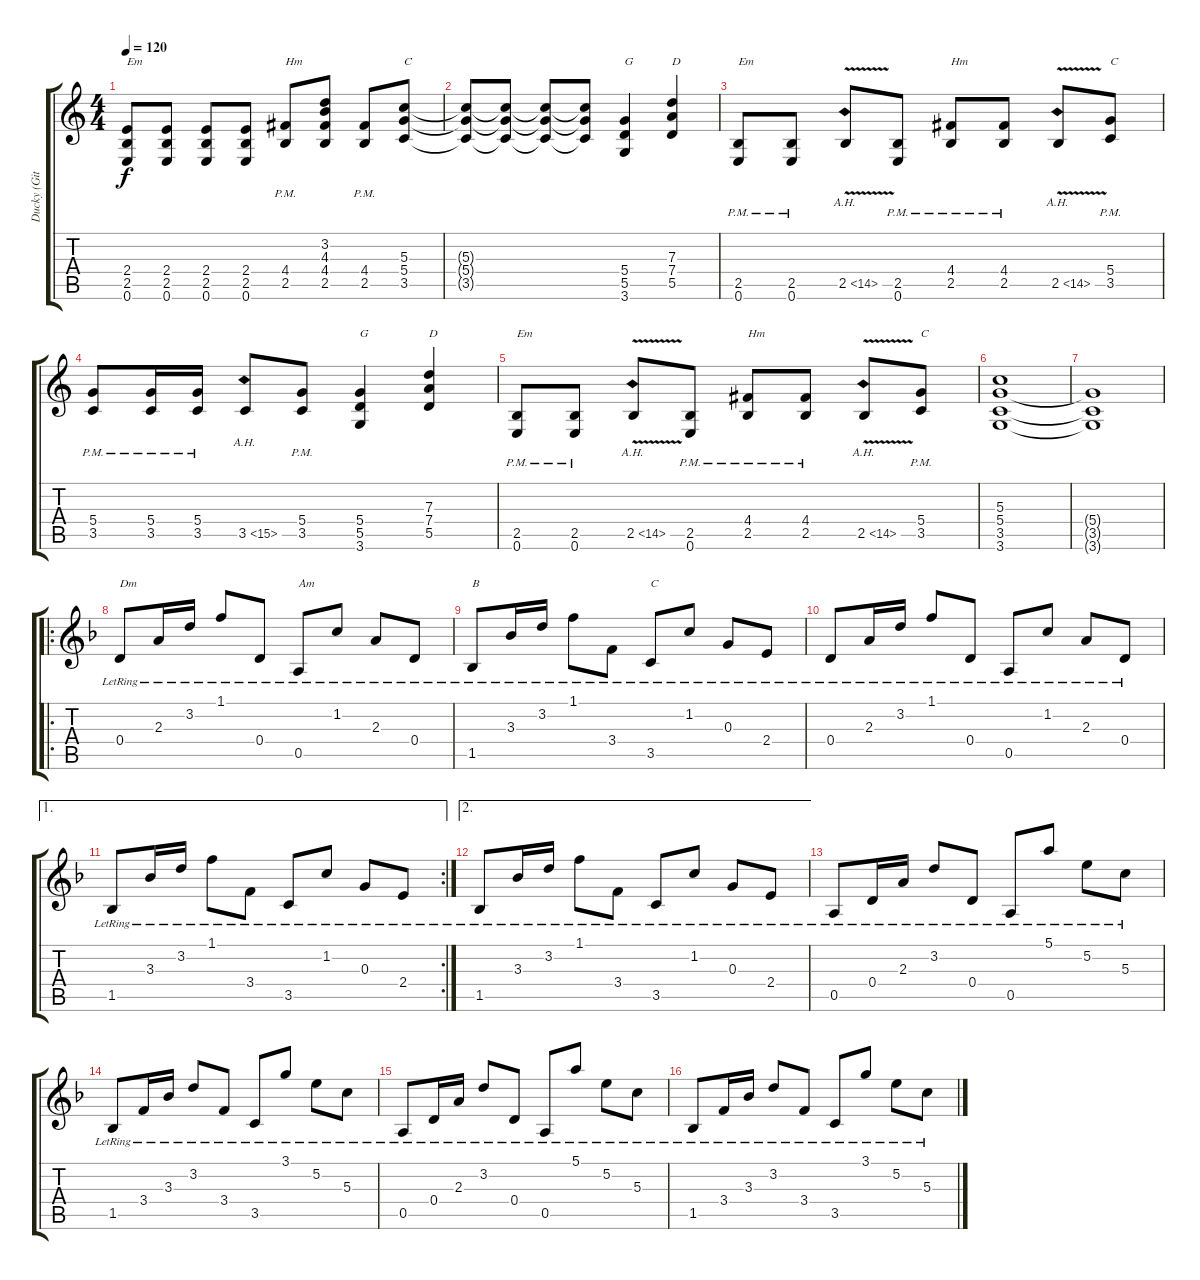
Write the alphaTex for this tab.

\track ("Ducky (Gitarre)" "Ducky (Git") {instrument acousticguitarsteel}
\staff {score tabs}
\tuning (E4 B3 G3 D3 A2 E2) {hide}
\ts (4 4)
\tempo 120
\clef g2
\ks c
(2.4 2.5 0.6).8{txt "Em" dy f instrument distortionguitar} (2.4 2.5 0.6).8 (2.4 2.5 0.6).8 (2.4 2.5 0.6).8 (4.4{pm} 2.5{pm}).8{txt "Hm"} (3.2 4.3 4.4 2.5).8 (4.4{pm} 2.5{pm}).8 (5.3 5.4 3.5).8{txt "C"} |
(5.3{t} 5.4{t} 3.5{t}).8 (5.3{t} 5.4{t} 3.5{t}).8 (5.3{t} 5.4{t} 3.5{t}).8 (5.3{t} 5.4{t} 3.5{t}).8 (5.4 5.5 3.6).4{txt "G"} (7.3 7.4 5.5).4{txt "D"} |
(2.5{pm} 0.6{pm}).8{txt "Em"} (2.5{pm} 0.6{pm}).8 2.5{ah 12 v}.8 (2.5{pm} 0.6{pm}).8 (4.4{pm} 2.5{pm}).8{txt "Hm"} (4.4{pm} 2.5{pm}).8 2.5{ah 12 v}.8 (5.4{pm} 3.5{pm}).8{txt "C"} |
(5.4{pm} 3.5{pm}).8 (5.4{pm} 3.5{pm}).16 (5.4{pm} 3.5{pm}).16 3.5{ah 12}.8 (5.4{pm} 3.5{pm}).8 (5.4 5.5 3.6).4{txt "G"} (7.3 7.4 5.5).4{txt "D"} |
(2.5{pm} 0.6{pm}).8{txt "Em"} (2.5{pm} 0.6{pm}).8 2.5{ah 12 v}.8 (2.5{pm} 0.6{pm}).8 (4.4{pm} 2.5{pm}).8{txt "Hm"} (4.4{pm} 2.5{pm}).8 2.5{ah 12 v}.8 (5.4{pm} 3.5{pm}).8{txt "C"} |
(5.3 5.4 3.5 3.6).1 |
(5.4{t} 3.5{t} 3.6{t}).1 |
\ro
\ks f
0.4{lr}.8{txt "Dm" instrument acousticguitarsteel} 2.3{lr}.16 3.2{lr}.16 1.1{lr}.8 0.4{lr}.8 0.5{lr}.8{txt "Am"} 1.2{lr}.8 2.3{lr}.8 0.4{lr}.8 |
1.5{lr}.8{txt "B"} 3.3{lr}.16 3.2{lr}.16 1.1{lr}.8 3.4{lr}.8 3.5{lr}.8{txt "C"} 1.2{lr}.8 0.3{lr}.8 2.4{lr}.8 |
0.4{lr}.8 2.3{lr}.16 3.2{lr}.16 1.1{lr}.8 0.4{lr}.8 0.5{lr}.8 1.2{lr}.8 2.3{lr}.8 0.4{lr}.8 |
\ae 1
\rc 2
1.5{lr}.8 3.3{lr}.16 3.2{lr}.16 1.1{lr}.8 3.4{lr}.8 3.5{lr}.8 1.2{lr}.8 0.3{lr}.8 2.4{lr}.8 |
\ae 2
1.5{lr}.8 3.3{lr}.16 3.2{lr}.16 1.1{lr}.8 3.4{lr}.8 3.5{lr}.8 1.2{lr}.8 0.3{lr}.8 2.4{lr}.8 |
0.5{lr}.8 0.4{lr}.16 2.3{lr}.16 3.2{lr}.8 0.4{lr}.8 0.5{lr}.8 5.1{lr}.8 5.2{lr}.8 5.3{lr}.8 |
1.5{lr}.8 3.4{lr}.16 3.3{lr}.16 3.2{lr}.8 3.4{lr}.8 3.5{lr}.8 3.1{lr}.8 5.2{lr}.8 5.3{lr}.8 |
0.5{lr}.8 0.4{lr}.16 2.3{lr}.16 3.2{lr}.8 0.4{lr}.8 0.5{lr}.8 5.1{lr}.8 5.2{lr}.8 5.3{lr}.8 |
1.5{lr}.8 3.4{lr}.16 3.3{lr}.16 3.2{lr}.8 3.4{lr}.8 3.5{lr}.8 3.1{lr}.8 5.2{lr}.8 5.3{lr}.8
